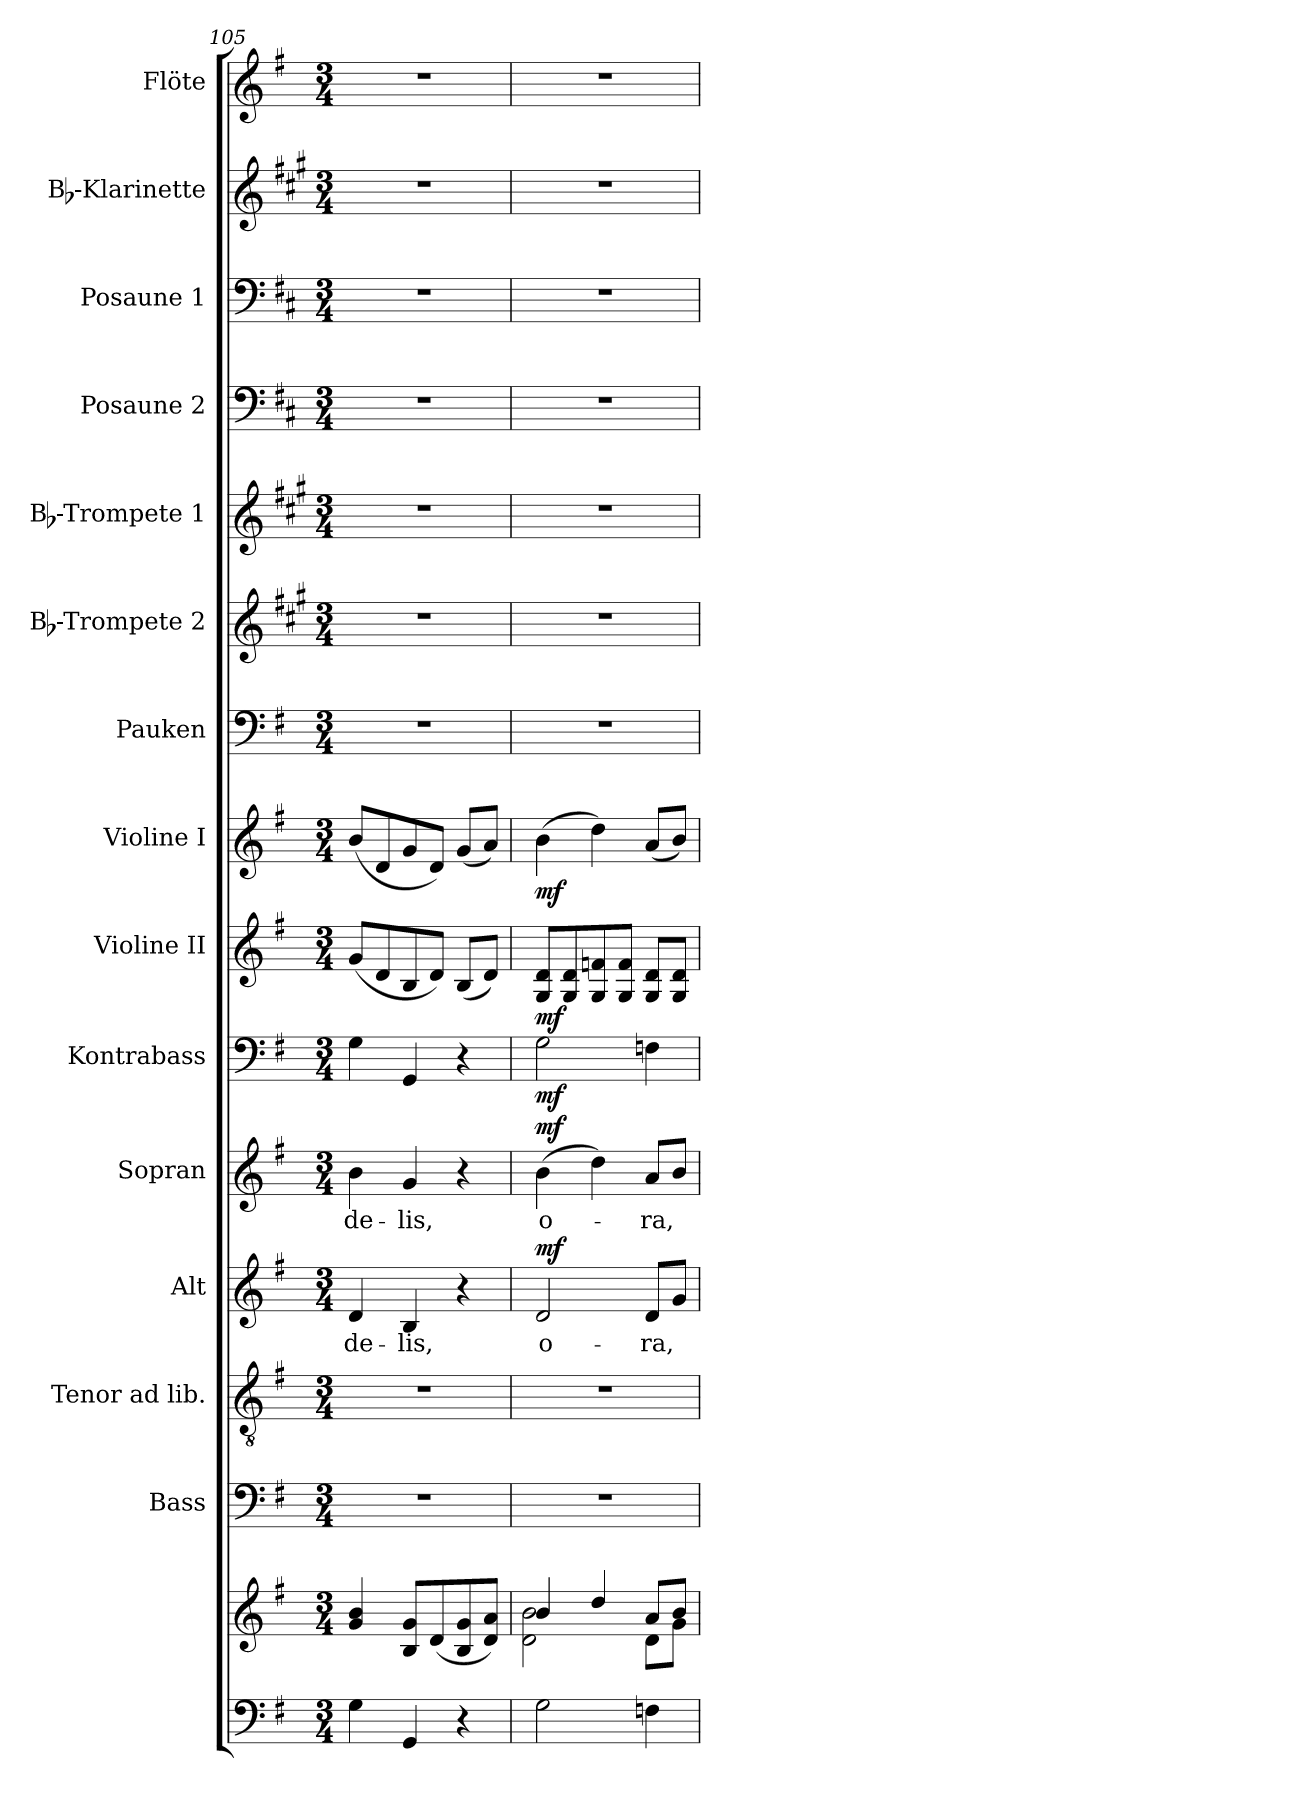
**kern	**kern	**kern	**kern	**kern	**text	**dynam	**kern	**text	**dynam	**kern	**dynam	**kern	**dynam	**kern	**dynam	**kern	**kern	**kern	**kern	**kern	**kern	**kern
*part15	*part15	*part14	*part13	*part12	*part12	*part12	*part11	*part11	*part11	*part10	*part10	*part9	*part9	*part8	*part8	*part7	*part6	*part5	*part4	*part3	*part2	*part1
*staff16	*staff15	*staff14	*staff13	*staff12	*staff12	*staff12	*staff11	*staff11	*staff11	*staff10	*staff10	*staff9	*staff9	*staff8	*staff8	*staff7	*staff6	*staff5	*staff4	*staff3	*staff2	*staff1
*	*	*I"Bass	*I"Tenor ad lib.	*I"Alt	*	*	*I"Sopran	*	*	*I"Kontrabass	*	*I"Violine II	*	*I"Violine I	*	*I"Pauken	*I"Bb-Trompete 2	*I"Bb-Trompete 1	*I"Posaune 2	*I"Posaune 1	*I"Bb-Klarinette	*I"Flöte
*	*	*I'B.	*I'T.	*I'A.	*	*	*I'S.	*	*	*I'Kb.	*	*I'Vl. II	*	*I'Vl. I	*	*I'Pk.	*I'Bb Trp. 2	*I'Bb Trp. 1	*I'Pos. 2	*I'Pos. 1	*I'Bb Kl.	*I'Fl.
!!LO:PB:g=z
*clefF4	*clefG2	*clefF4	*clefGv2	*clefG2	*	*	*clefG2	*	*	*clefF4	*	*clefG2	*	*clefG2	*	*clefF4	*clefG2	*clefG2	*clefF4	*clefF4	*clefG2	*clefG2
*	*	*	*	*	*	*	*	*	*	*ITrd7c12	*	*	*	*	*	*	*ITrd1c2	*ITrd1c2	*ITrd4c7	*ITrd4c7	*ITrd1c2	*
*k[f#]	*k[f#]	*k[f#]	*k[f#]	*k[f#]	*	*	*k[f#]	*	*	*k[f#]	*	*k[f#]	*	*k[f#]	*	*k[f#]	*k[f#]	*k[f#]	*k[f#]	*k[f#]	*k[f#]	*k[f#]
*G:	*G:	*G:	*G:	*G:	*	*	*G:	*	*	*G:	*	*G:	*	*G:	*	*G:	*G:	*G:	*G:	*G:	*G:	*G:
*M3/4	*M3/4	*M3/4	*M3/4	*M3/4	*	*	*M3/4	*	*	*M3/4	*	*M3/4	*	*M3/4	*	*M3/4	*M3/4	*M3/4	*M3/4	*M3/4	*M3/4	*M3/4
=105	=105	=105	=105	=105	=105	=105	=105	=105	=105	=105	=105	=105	=105	=105	=105	=105	=105	=105	=105	=105	=105	=105
!	!	!	!	!	!LO:LY:b	!	!	!LO:LY:b	!	!	!	!	!	!	!	!	!	!	!	!	!	!
4G\	4g/ 4b/	2.r	2.r	4d/	-de-	.	4b\	-de-	.	4GG\	.	(<8g/L	.	(<8b/L	.	2.r	2.r	2.r	2.r	2.r	2.r	2.r
.	.	.	.	.	.	.	.	.	.	.	.	8d/	.	8d/	.	.	.	.	.	.	.	.
!	!	!	!	!	!LO:LY:b	!	!	!LO:LY:b	!	!	!	!	!	!	!	!	!	!	!	!	!	!
4GG/	8B/ 8g/L	.	.	4B/	-lis,	.	4g/	-lis,	.	4GGG/	.	8B/	.	8g/	.	.	.	.	.	.	.	.
.	(<8d/	.	.	.	.	.	.	.	.	.	.	8d/J)	.	8d/J)	.	.	.	.	.	.	.	.
4r	8B/ 8g/	.	.	4r	.	.	4r	.	.	4r	.	(<8B/L	.	(<8g/L	.	.	.	.	.	.	.	.
.	8d/ 8a/J)	.	.	.	.	.	.	.	.	.	.	8d/J)	.	8a/J)	.	.	.	.	.	.	.	.
=106	=106	=106	=106	=106	=106	=106	=106	=106	=106	=106	=106	=106	=106	=106	=106	=106	=106	=106	=106	=106	=106	=106
*	*^	*	*	*	*	*	*	*	*	*	*	*	*	*	*	*	*	*	*	*	*	*
!	!	!	!	!	!	!LO:LY:b	!LO:DY:a	!	!LO:LY:b	!LO:DY:a	!	!LO:DY:b	!	!LO:DY:b	!	!LO:DY:b	!	!	!	!	!	!	!
2G\	4b/	2d\ 2b\	2.r	2.r	2d/	o-	mf	(>4b\	o-	mf	2GG\	mf	8G/ 8d/L	mf	(>4b\	mf	2.r	2.r	2.r	2.r	2.r	2.r	2.r
.	.	.	.	.	.	.	.	.	.	.	.	.	8G/ 8d/	.	.	.	.	.	.	.	.	.	.
.	4dd/	.	.	.	.	.	.	4dd\)	.	.	.	.	8G/ 8fn/	.	4dd\)	.	.	.	.	.	.	.	.
.	.	.	.	.	.	.	.	.	.	.	.	.	8G/ 8f/J	.	.	.	.	.	.	.	.	.	.
!	!	!	!	!	!	!LO:LY:b	!	!	!LO:LY:b	!	!	!	!	!	!	!	!	!	!	!	!	!	!
4Fn\	8a/L	8d\L	.	.	8d/L	-ra,	.	8a/L	-ra,	.	4FFn\	.	8G/ 8d/L	.	(<8a/L	.	.	.	.	.	.	.	.
.	8b/J	8g\J	.	.	8g/J	.	.	8b/J	.	.	.	.	8G/ 8d/J	.	8b/J)	.	.	.	.	.	.	.	.
*	*v	*v	*	*	*	*	*	*	*	*	*	*	*	*	*	*	*	*	*	*	*	*	*
=	=	=	=	=	=	=	=	=	=	=	=	=	=	=	=	=	=	=	=	=	=	=
*-	*-	*-	*-	*-	*-	*-	*-	*-	*-	*-	*-	*-	*-	*-	*-	*-	*-	*-	*-	*-	*-	*-
